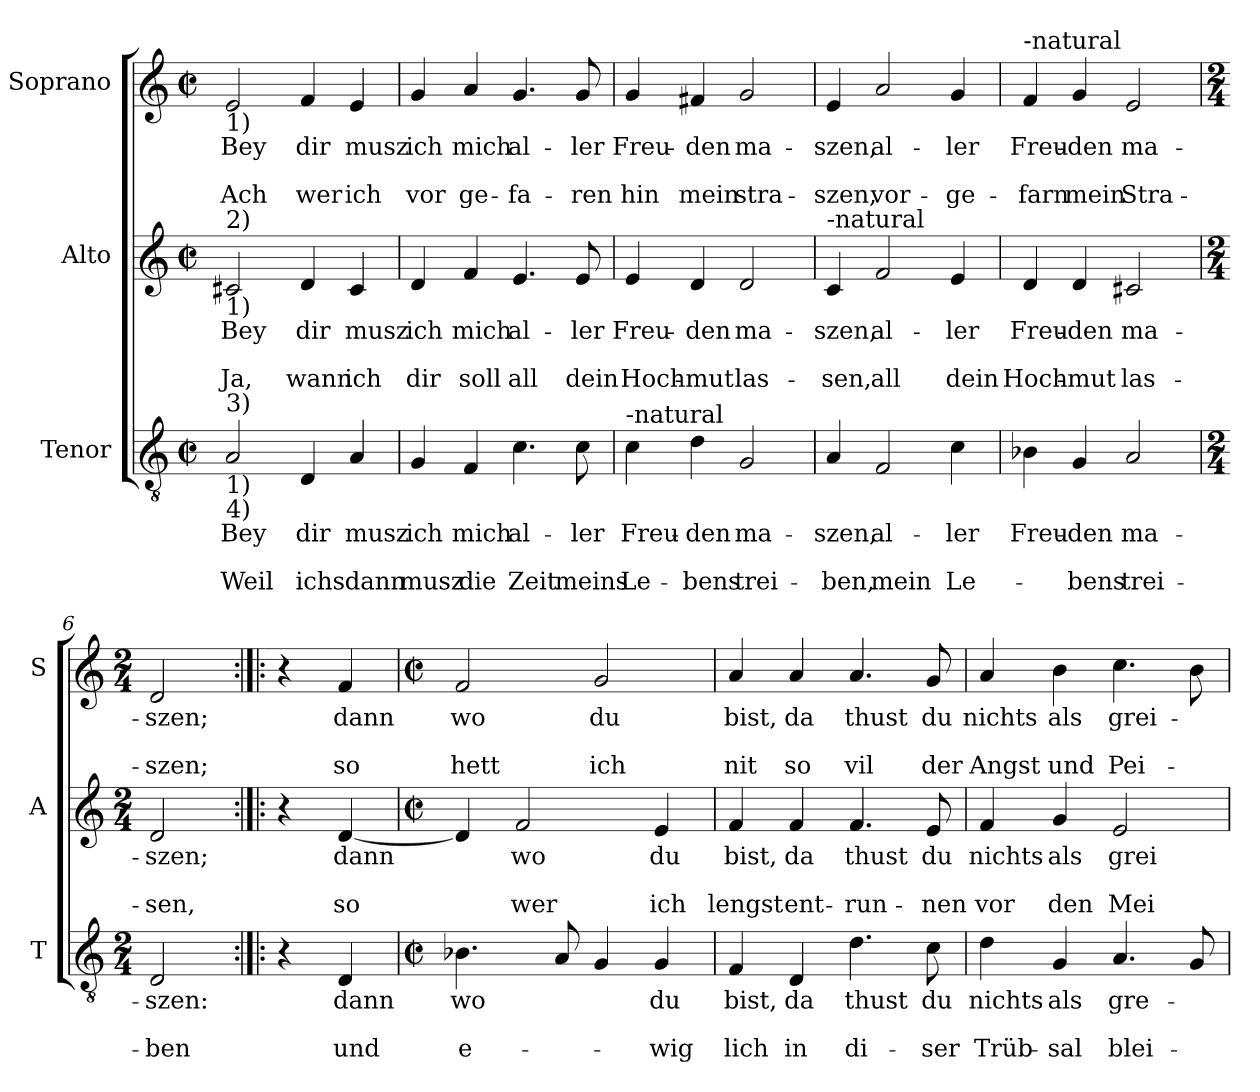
**kern	**text	**text	**text	**kern	**text	**text	**text	**kern	**text	**text	**text
*part3	*part3	*part3	*part3	*part2	*part2	*part2	*part2	*part1	*part1	*part1	*part1
*staff3	*staff3	*staff3	*staff3	*staff2	*staff2	*staff2	*staff2	*staff1	*staff1	*staff1	*staff1
*I"Tenor	*	*	*	*I"Alto	*	*	*	*I"Soprano	*	*	*
*I'T	*	*	*	*I'A	*	*	*	*I'S	*	*	*
*clefGv2	*	*	*	*clefG2	*	*	*	*clefG2	*	*	*
*k[]	*	*	*	*k[]	*	*	*	*k[]	*	*	*
*C:	*	*	*	*C:	*	*	*	*C:	*	*	*
*M2/2	*	*	*	*M2/2	*	*	*	*M2/2	*	*	*
*met(c|)	*	*	*	*met(c|)	*	*	*	*met(c|)	*	*	*
=1	=1	=1	=1	=1	=1	=1	=1	=1	=1	=1	=1
!	!	!	!	!	!	!	!	!LO:TX:b:t=1)	!	!	!
!	!	!	!	!LO:TX:a:t=2)	!	!	!	!	!	!	!
!	!	!	!	!LO:TX:b:t=1)	!	!	!	!	!	!	!
!LO:TX:a:t=3)	!	!	!	!	!	!	!	!	!	!	!
!LO:TX:b:t=1)	!	!	!	!	!	!	!	!	!	!	!
!LO:TX:b:t=4)	!	!	!	!	!	!	!	!	!	!	!
!	!LO:LY:b	!	!LO:LY:b	!	!LO:LY:b	!	!LO:LY:b	!	!LO:LY:b	!	!LO:LY:b
2A/	Bey	.	Weil	2c#X/	Bey	.	Ja,	2e/	Bey	.	Ach
!	!LO:LY:b	!	!LO:LY:b	!	!LO:LY:b	!	!LO:LY:b	!	!LO:LY:b	!	!LO:LY:b
4D/	dir	.	ichs	4d/	dir	.	wann	4f/	dir	.	wer
!	!LO:LY:b	!	!LO:LY:b	!	!LO:LY:b	!	!LO:LY:b	!	!LO:LY:b	!	!LO:LY:b
4A/	musz	.	dann	4c#/	musz	.	ich	4e/	musz	.	ich
=2	=2	=2	=2	=2	=2	=2	=2	=2	=2	=2	=2
!	!LO:LY:b	!	!LO:LY:b	!	!LO:LY:b	!	!LO:LY:b	!	!LO:LY:b	!	!LO:LY:b
4G/	ich	.	musz	4d/	ich	.	dir	4g/	ich	.	vor
!	!LO:LY:b	!	!LO:LY:b	!	!LO:LY:b	!	!LO:LY:b	!	!LO:LY:b	!	!LO:LY:b
4F/	mich	.	die	4f/	mich	.	soll	4a/	mich	.	ge-
!	!LO:LY:b	!	!LO:LY:b	!	!LO:LY:b	!	!LO:LY:b	!	!LO:LY:b	!	!LO:LY:b
4.c\	al-	.	Zeit	4.e/	al-	.	all	4.g/	al-	.	-fa-
!	!LO:LY:b	!	!LO:LY:b	!	!LO:LY:b	!	!LO:LY:b	!	!LO:LY:b	!	!LO:LY:b
8c\	-ler	.	meins	8e/	-ler	.	dein	8g/	-ler	.	-ren
=3	=3	=3	=3	=3	=3	=3	=3	=3	=3	=3	=3
!LO:TX:a:t=-natural	!	!	!	!	!	!	!	!	!	!	!
!	!LO:LY:b	!	!LO:LY:b	!	!LO:LY:b	!	!LO:LY:b	!	!LO:LY:b	!	!LO:LY:b
4c\	Freu-	.	Le-	4e/	Freu-	.	Hoch-	4g/	Freu-	.	hin
!	!LO:LY:b	!	!LO:LY:b	!	!LO:LY:b	!	!LO:LY:b	!	!LO:LY:b	!	!LO:LY:b
4d\	-den	.	-bens	4d/	-den	.	-mut	4f#X/	-den	.	mein
!	!LO:LY:b	!	!LO:LY:b	!	!LO:LY:b	!	!LO:LY:b	!	!LO:LY:b	!	!LO:LY:b
2G/	ma-	.	trei-	2d/	ma-	.	las-	2g/	ma-	.	stra-
=4	=4	=4	=4	=4	=4	=4	=4	=4	=4	=4	=4
!	!	!	!	!LO:TX:a:t=-natural	!	!	!	!	!	!	!
!	!LO:LY:b	!	!LO:LY:b	!	!LO:LY:b	!	!LO:LY:b	!	!LO:LY:b	!	!LO:LY:b
4A/	-szen,	.	-ben,	4c/	-szen,	.	-sen,	4e/	-szen,	.	-szen,
!	!LO:LY:b	!	!LO:LY:b	!	!LO:LY:b	!	!LO:LY:b	!	!LO:LY:b	!	!LO:LY:b
2F/	al-	.	mein	2f/	al-	.	all	2a/	al-	.	vor-
!	!LO:LY:b	!	!LO:LY:b	!	!LO:LY:b	!	!LO:LY:b	!	!LO:LY:b	!	!LO:LY:b
4c\	-ler	.	Le-	4e/	-ler	.	dein	4g/	-ler	.	-ge-
!!LO:LB:g=z
=5	=5	=5	=5	=5	=5	=5	=5	=5	=5	=5	=5
!	!	!	!	!	!	!	!	!LO:TX:a:t=-natural	!	!	!
!	!LO:LY:b	!	!	!	!LO:LY:b	!	!LO:LY:b	!	!LO:LY:b	!	!LO:LY:b
4B-X\	Freu-	.	.	4d/	Freu-	.	Hoch-	4f/	Freu-	.	-farn
!	!LO:LY:b	!	!LO:LY:b	!	!LO:LY:b	!	!LO:LY:b	!	!LO:LY:b	!	!LO:LY:b
4G/	-den	.	-bens	4d/	-den	.	-mut	4g/	-den	.	mein
!	!LO:LY:b	!	!LO:LY:b	!	!LO:LY:b	!	!LO:LY:b	!	!LO:LY:b	!	!LO:LY:b
2A/	ma-	.	trei-	2c#X/	ma-	.	las-	2e/	ma-	.	Stra-
=6	=6	=6	=6	=6	=6	=6	=6	=6	=6	=6	=6
*M2/4	*	*	*	*M2/4	*	*	*	*M2/4	*	*	*
!	!LO:LY:b	!	!LO:LY:b	!	!LO:LY:b	!	!LO:LY:b	!	!LO:LY:b	!	!LO:LY:b
2D/	-szen:	.	-ben	2d/	-szen;	.	-sen,	2d/	-szen;	.	-szen;
=7:|!|:	=7:|!|:	=7:|!|:	=7:|!|:	=7:|!|:	=7:|!|:	=7:|!|:	=7:|!|:	=7:|!|:	=7:|!|:	=7:|!|:	=7:|!|:
4r	.	.	.	4r	.	.	.	4r	.	.	.
!	!LO:LY:b	!	!LO:LY:b	!	!LO:LY:b	!	!LO:LY:b	!	!LO:LY:b	!	!LO:LY:b
4D/	dann	.	und	[4d/	dann	.	so	4f/	dann	.	so
=8	=8	=8	=8	=8	=8	=8	=8	=8	=8	=8	=8
*M2/2	*	*	*	*M2/2	*	*	*	*M2/2	*	*	*
*met(c|)	*	*	*	*met(c|)	*	*	*	*met(c|)	*	*	*
!	!LO:LY:b	!	!LO:LY:b	!	!	!	!	!	!LO:LY:b	!	!LO:LY:b
4.B-X\	wo	.	e-	4d/]	.	.	.	2f/	wo	.	hett
!	!	!	!	!	!LO:LY:b	!	!LO:LY:b	!	!	!	!
.	.	.	.	2f/	wo	.	wer	.	.	.	.
8A/	.	.	.	.	.	.	.	.	.	.	.
!	!	!	!	!	!	!	!	!	!LO:LY:b	!	!LO:LY:b
4G/	.	.	.	.	.	.	.	2g/	du	.	ich
!	!LO:LY:b	!	!LO:LY:b	!	!LO:LY:b	!	!LO:LY:b	!	!	!	!
4G/	du	.	-wig	4e/	du	.	ich	.	.	.	.
=9	=9	=9	=9	=9	=9	=9	=9	=9	=9	=9	=9
!	!LO:LY:b	!	!LO:LY:b	!	!LO:LY:b	!	!LO:LY:b	!	!LO:LY:b	!	!LO:LY:b
4F/	bist,	.	lich	4f/	bist,	.	lengst	4a/	bist,	.	nit
!	!LO:LY:b	!	!LO:LY:b	!	!LO:LY:b	!	!LO:LY:b	!	!LO:LY:b	!	!LO:LY:b
4D/	da	.	in	4f/	da	.	ent-	4a/	da	.	so
!	!LO:LY:b	!	!LO:LY:b	!	!LO:LY:b	!	!LO:LY:b	!	!LO:LY:b	!	!LO:LY:b
4.d\	thust	.	di-	4.f/	thust	.	-run-	4.a/	thust	.	vil
!	!LO:LY:b	!	!LO:LY:b	!	!LO:LY:b	!	!LO:LY:b	!	!LO:LY:b	!	!LO:LY:b
8c\	du	.	-ser	8e/	du	.	-nen	8g/	du	.	der
!!LO:PB:g=z
=10	=10	=10	=10	=10	=10	=10	=10	=10	=10	=10	=10
!	!LO:LY:b	!	!LO:LY:b	!	!LO:LY:b	!	!LO:LY:b	!	!LO:LY:b	!	!LO:LY:b
4d\	nichts	.	Trüb-	4f/	nichts	.	vor	4a/	nichts	.	Angst
!	!LO:LY:b	!	!LO:LY:b	!	!LO:LY:b	!	!LO:LY:b	!	!LO:LY:b	!	!LO:LY:b
4G/	als	.	-sal	4g/	als	.	den	4b\	als	.	und
!	!LO:LY:b	!	!LO:LY:b	!	!LO:LY:b	!	!LO:LY:b	!	!LO:LY:b	!	!LO:LY:b
4.A/	gre-	.	blei-	2e/	grei-	.	Mei-	4.cc\	grei-	.	Pei-
8G/	.	.	.	.	.	.	.	8b\	.	.	.
=	=	=	=	=	=	=	=	=	=	=	=
*-	*-	*-	*-	*-	*-	*-	*-	*-	*-	*-	*-
